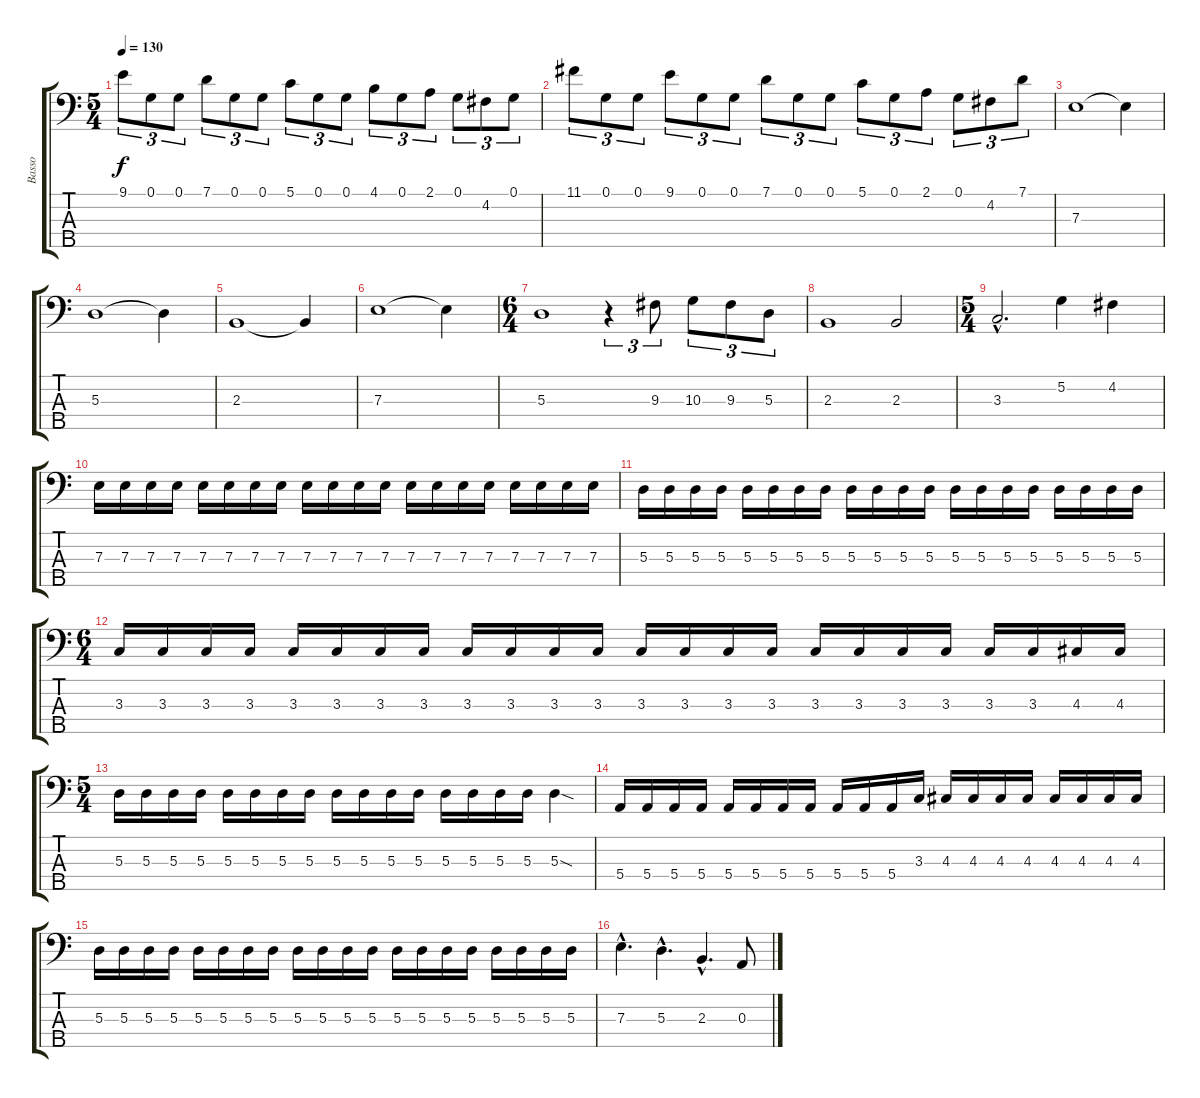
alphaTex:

\track ("Basso" "Basso") {instrument electricbassfinger}
\staff {score tabs}
\tuning (G2 D2 A1 E1 B0) {hide}
\ts (5 4)
\tempo 130
\clef f4
\ks c
9.1.8{tu (3 2) dy f} 0.1.8{tu (3 2)} 0.1.8{tu (3 2)} 7.1.8{tu (3 2)} 0.1.8{tu (3 2)} 0.1.8{tu (3 2)} 5.1.8{tu (3 2)} 0.1.8{tu (3 2)} 0.1.8{tu (3 2)} 4.1.8{tu (3 2)} 0.1.8{tu (3 2)} 2.1.8{tu (3 2)} 0.1.8{tu (3 2)} 4.2.8{tu (3 2)} 0.1.8{tu (3 2)} |
11.1.8{tu (3 2)} 0.1.8{tu (3 2)} 0.1.8{tu (3 2)} 9.1.8{tu (3 2)} 0.1.8{tu (3 2)} 0.1.8{tu (3 2)} 7.1.8{tu (3 2)} 0.1.8{tu (3 2)} 0.1.8{tu (3 2)} 5.1.8{tu (3 2)} 0.1.8{tu (3 2)} 2.1.8{tu (3 2)} 0.1.8{tu (3 2)} 4.2.8{tu (3 2)} 7.1.8{tu (3 2)} |
7.3.1 7.3{t}.4 |
5.3.1 5.3{t}.4 |
2.3.1 2.3{t}.4 |
7.3.1 7.3{t}.4 |
\ts (6 4)
5.3.1 r.4{tu (3 2)} 9.3.8{tu (3 2)} 10.3.8{tu (3 2)} 9.3.8{tu (3 2)} 5.3.8{tu (3 2)} |
2.3.1 2.3.2 |
\ts (5 4)
3.3{hac}.2{d} 5.2.4 4.2.4 |
7.3.16 7.3.16 7.3.16 7.3.16 7.3.16 7.3.16 7.3.16 7.3.16 7.3.16 7.3.16 7.3.16 7.3.16 7.3.16 7.3.16 7.3.16 7.3.16 7.3.16 7.3.16 7.3.16 7.3.16 |
5.3.16 5.3.16 5.3.16 5.3.16 5.3.16 5.3.16 5.3.16 5.3.16 5.3.16 5.3.16 5.3.16 5.3.16 5.3.16 5.3.16 5.3.16 5.3.16 5.3.16 5.3.16 5.3.16 5.3.16 |
\ts (6 4)
3.3.16 3.3.16 3.3.16 3.3.16 3.3.16 3.3.16 3.3.16 3.3.16 3.3.16 3.3.16 3.3.16 3.3.16 3.3.16 3.3.16 3.3.16 3.3.16 3.3.16 3.3.16 3.3.16 3.3.16 3.3.16 3.3.16 4.3.16 4.3.16 |
\ts (5 4)
5.3.16 5.3.16 5.3.16 5.3.16 5.3.16 5.3.16 5.3.16 5.3.16 5.3.16 5.3.16 5.3.16 5.3.16 5.3.16 5.3.16 5.3.16 5.3.16 5.3{sod}.4 |
5.4.16 5.4.16 5.4.16 5.4.16 5.4.16 5.4.16 5.4.16 5.4.16 5.4.16 5.4.16 5.4.16 3.3.16 4.3.16 4.3.16 4.3.16 4.3.16 4.3.16 4.3.16 4.3.16 4.3.16 |
5.3.16 5.3.16 5.3.16 5.3.16 5.3.16 5.3.16 5.3.16 5.3.16 5.3.16 5.3.16 5.3.16 5.3.16 5.3.16 5.3.16 5.3.16 5.3.16 5.3.16 5.3.16 5.3.16 5.3.16 |
7.3{hac}.4{d} 5.3{hac}.4{d} 2.3{hac}.4{d} 0.3.8
